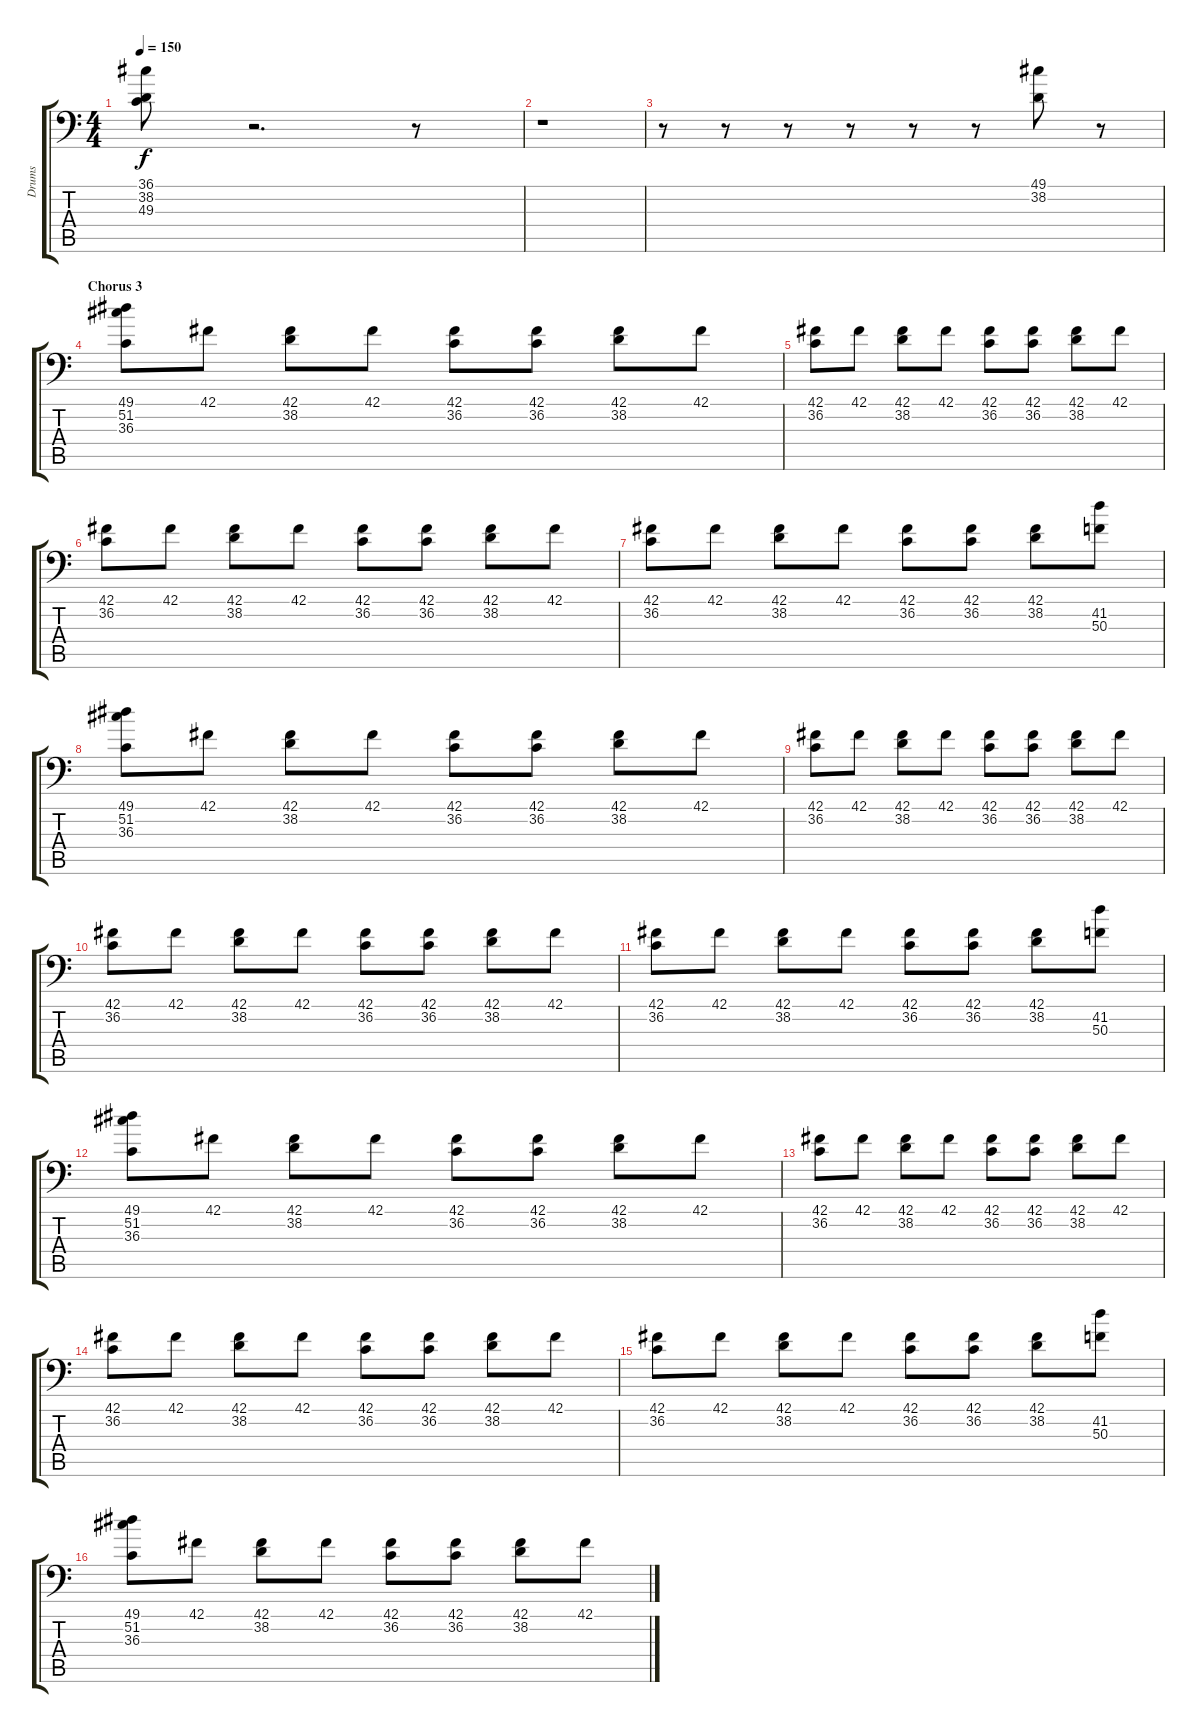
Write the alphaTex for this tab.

\track ("Drums" "Drums") {instrument acousticgrandpiano}
\staff {score tabs}
\tuning (C-1 C-1 C-1 C-1 C-1 C-1) {hide}
\ts (4 4)
\tempo 150
\clef f4
\ks c
(36.1 38.2 49.3).8{dy f} r.2{d} r.8 |
r.1 |
r.8 r.8 r.8 r.8 r.8 r.8 (49.1 38.2).8 r.8 |
\section ("" "Chorus 3")
(49.1 51.2 36.3).8 42.1.8 (42.1 38.2).8 42.1.8 (42.1 36.2).8 (42.1 36.2).8 (42.1 38.2).8 42.1.8 |
(42.1 36.2).8 42.1.8 (42.1 38.2).8 42.1.8 (42.1 36.2).8 (42.1 36.2).8 (42.1 38.2).8 42.1.8 |
(42.1 36.2).8 42.1.8 (42.1 38.2).8 42.1.8 (42.1 36.2).8 (42.1 36.2).8 (42.1 38.2).8 42.1.8 |
(42.1 36.2).8 42.1.8 (42.1 38.2).8 42.1.8 (42.1 36.2).8 (42.1 36.2).8 (42.1 38.2).8 (41.2 50.3).8 |
(49.1 51.2 36.3).8 42.1.8 (42.1 38.2).8 42.1.8 (42.1 36.2).8 (42.1 36.2).8 (42.1 38.2).8 42.1.8 |
(42.1 36.2).8 42.1.8 (42.1 38.2).8 42.1.8 (42.1 36.2).8 (42.1 36.2).8 (42.1 38.2).8 42.1.8 |
(42.1 36.2).8 42.1.8 (42.1 38.2).8 42.1.8 (42.1 36.2).8 (42.1 36.2).8 (42.1 38.2).8 42.1.8 |
(42.1 36.2).8 42.1.8 (42.1 38.2).8 42.1.8 (42.1 36.2).8 (42.1 36.2).8 (42.1 38.2).8 (41.2 50.3).8 |
(49.1 51.2 36.3).8 42.1.8 (42.1 38.2).8 42.1.8 (42.1 36.2).8 (42.1 36.2).8 (42.1 38.2).8 42.1.8 |
(42.1 36.2).8 42.1.8 (42.1 38.2).8 42.1.8 (42.1 36.2).8 (42.1 36.2).8 (42.1 38.2).8 42.1.8 |
(42.1 36.2).8 42.1.8 (42.1 38.2).8 42.1.8 (42.1 36.2).8 (42.1 36.2).8 (42.1 38.2).8 42.1.8 |
(42.1 36.2).8 42.1.8 (42.1 38.2).8 42.1.8 (42.1 36.2).8 (42.1 36.2).8 (42.1 38.2).8 (41.2 50.3).8 |
(49.1 51.2 36.3).8 42.1.8 (42.1 38.2).8 42.1.8 (42.1 36.2).8 (42.1 36.2).8 (42.1 38.2).8 42.1.8
